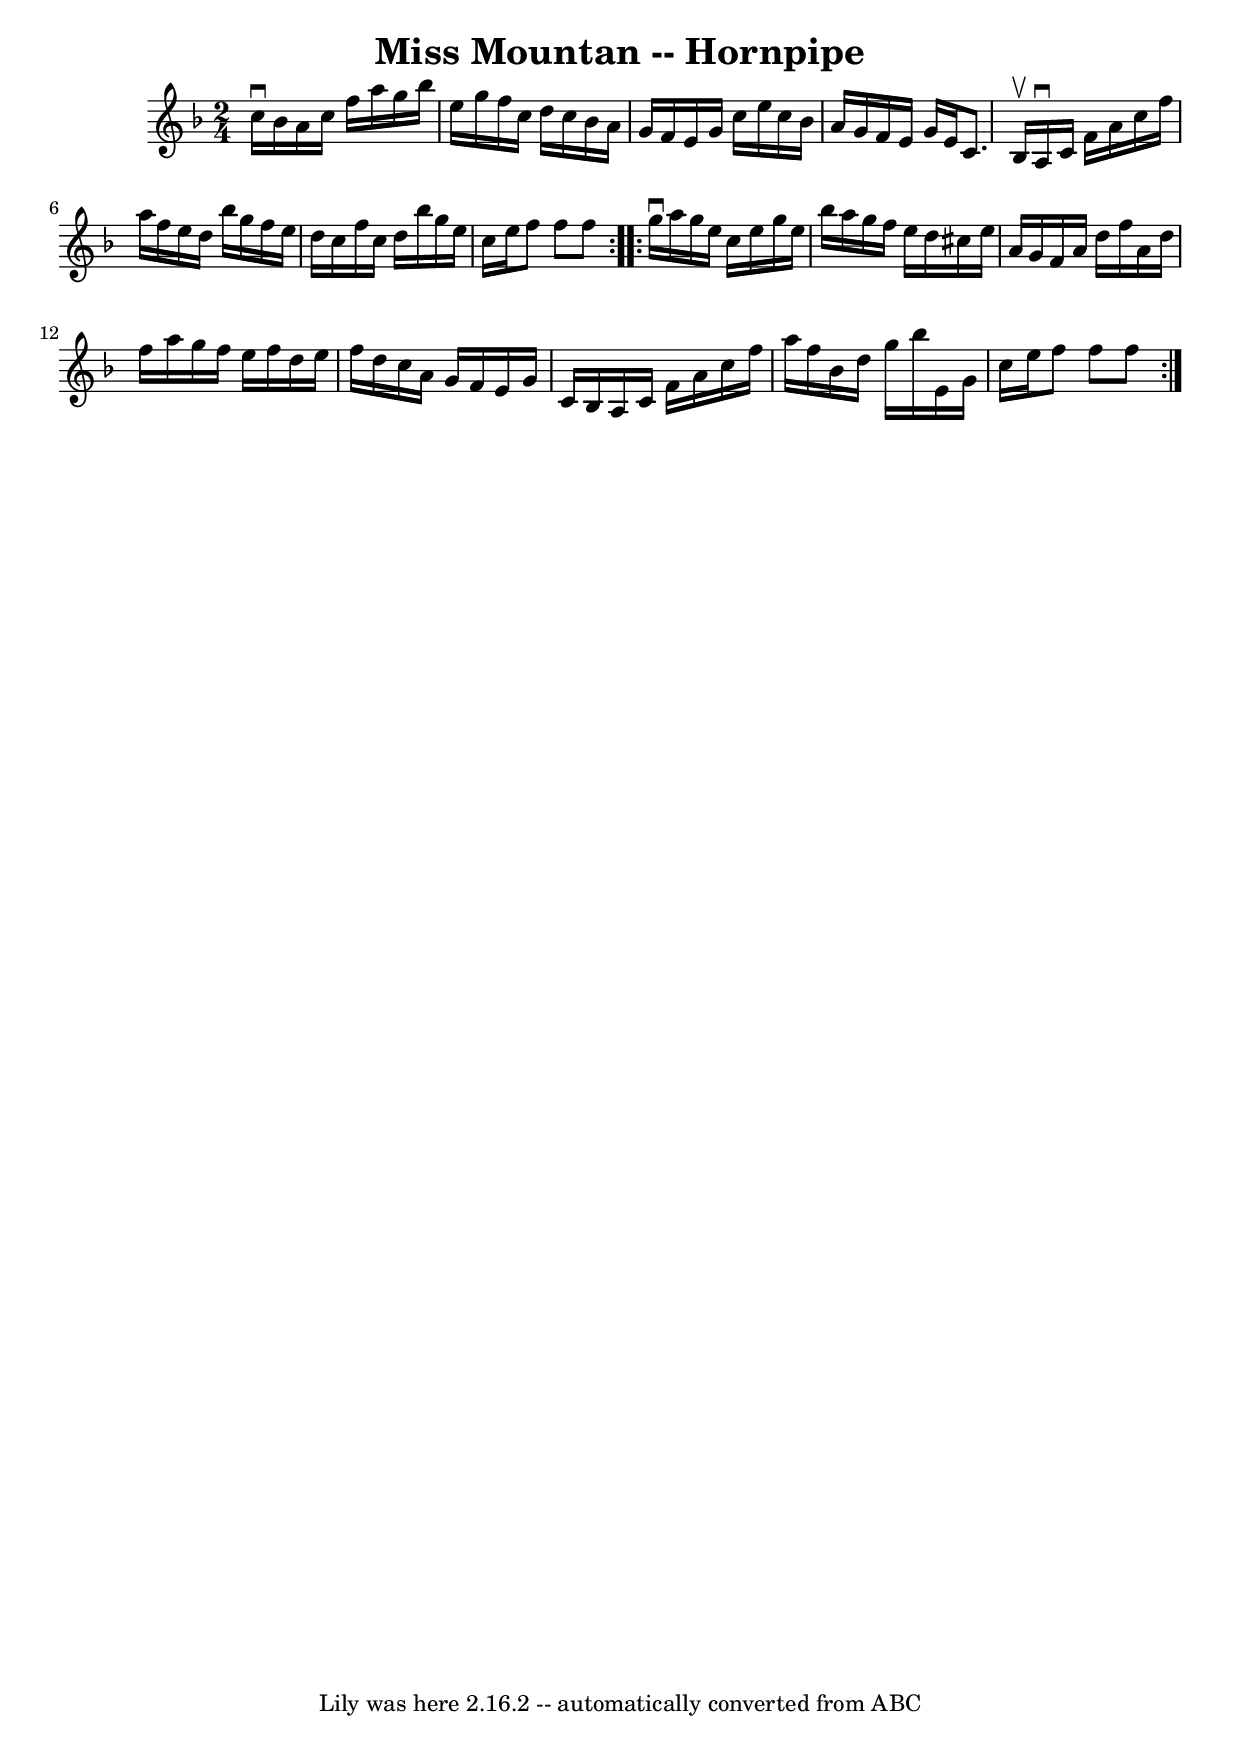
\version "2.16.2"
\include "Mammoth.ily"
\header {
  %% book = "Cole's 1000 Fiddle Tunes"
  crossRefNumber = "1"
  footnotes = ""
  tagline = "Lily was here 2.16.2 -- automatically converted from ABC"
  title = "Miss Mountan -- Hornpipe"

}
voicedefault =  {



  \repeat volta 2 {

    \time 2/4 
    \key f \major
    c''16^\downbow bes'16  |
    a'16 c''16    
    f''16 a''16 g''16 bes''16 e''16 g''16  |
    f''16 c''16 
    d''16 c''16 bes'16 a'16 g'16 f'16  |
    e'16 g'16    
    c''16 e''16 c''16 bes'16 a'16 g'16  |
    f'16 e'16    
    g'16 e'16 c'8. bes16^\upbow |
    a16^\downbow c'16 f'16 
    a'16 c''16 f''16 a''16 f''16  |
    e''16 d''16    
    bes''16 g''16 f''16 e''16 d''16 c''16  |
    f''16 c''16 
    d''16 bes''16 g''16 e''16 c''16 e''16  |
    f''8    
    f''8 f''8  
  }     
  \repeat volta 2 {
    g''16^\downbow a''16  |
    
    g''16 e''16 c''16 e''16 g''16 e''16 bes''16 a''16  
    |
    g''16 f''16 e''16 d''16 cis''16 e''16 a'16 g'16 
    |
    f'16 a'16 d''16 f''16 a'16 d''16 f''16 a''16  
    |
    g''16 f''16 e''16 f''16 d''16 e''16 f''16 d''16 
    |
    c''16 a'16 g'16 f'16 e'16 g'16 c'16 bes16  
    |
    a16 c'16 f'16 a'16 c''16 f''16 a''16 f''16  
    |
    bes'16 d''16 g''16 bes''16 e'16 g'16 c''16    
    e''16  |
    f''8 f''8 f''8  
  }   

}

\score{
  <<

    \context Staff="default"
    {
      \voicedefault 
      
    }

  >>
  \layout {
    
  }
  \midi {
  }

}
